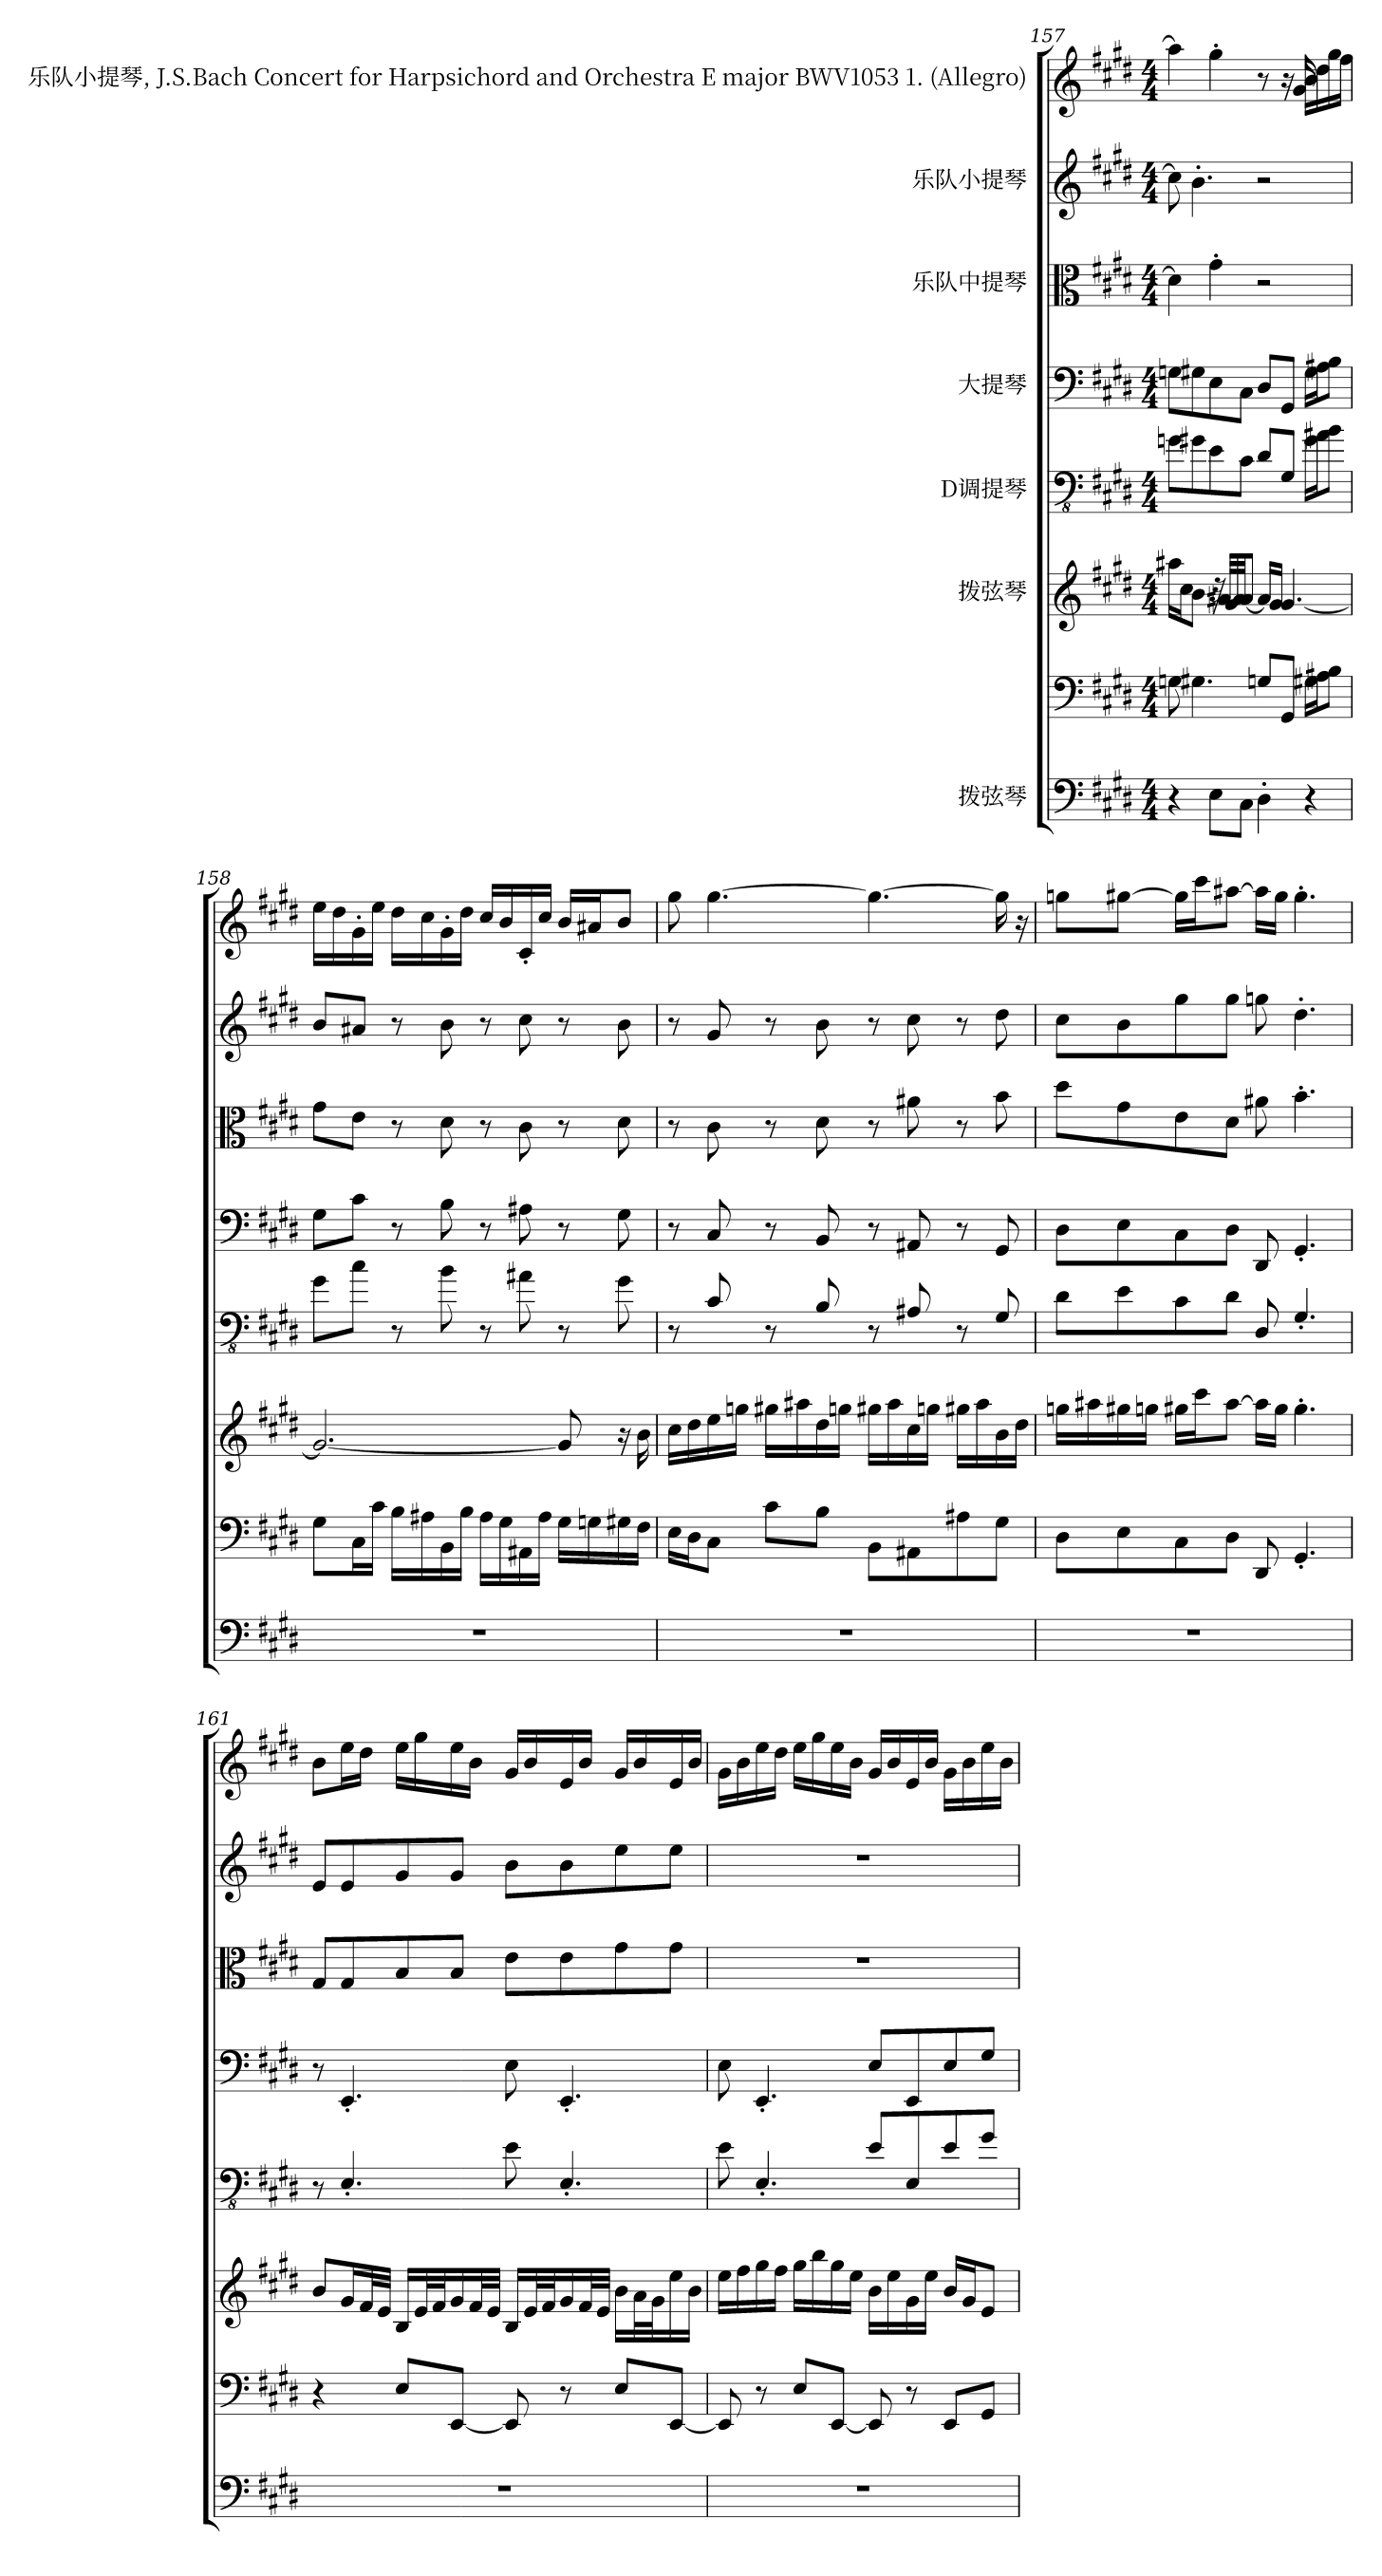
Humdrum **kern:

**kern	**kern	**kern	**kern	**kern	**kern	**kern	**kern
*part7	*part7	*part6	*part5	*part4	*part3	*part2	*part1
*staff8	*staff7	*staff6	*staff5	*staff4	*staff3	*staff2	*staff1
*I"拨弦琴	*	*I"拨弦琴	*I"D调提琴	*I"大提琴	*I"乐队中提琴	*I"乐队小提琴	*I"乐队小提琴, J.S.Bach Concert for Harpsichord and Orchestra E major BWV1053 1. (Allegro)
*clefF4	*clefF4	*clefG2	*clefFv4	*clefF4	*clefC3	*clefG2	*clefG2
*	*	*	*ITrd7c12	*	*	*	*
*k[f#c#g#d#]	*k[f#c#g#d#]	*k[f#c#g#d#]	*k[f#c#g#d#]	*k[f#c#g#d#]	*k[f#c#g#d#]	*k[f#c#g#d#]	*k[f#c#g#d#]
*M4/4	*M4/4	*M4/4	*M4/4	*M4/4	*M4/4	*M4/4	*M4/4
=157	=157	=157	=157	=157	=157	=157	=157
4r	8Gn\	16aa#X\LL	8GGn\L	8Gn\L	4d#\]	8cc#\]	4aa#\]
.	.	16cc#\J	.	.	.	.	.
.	4.G#X\	8b\J	8GG#X\	8G#X\	.	4.b'\	.
8E\L	.	32r	8EE\	8E\	4g#'\	.	4gg#'\
.	.	32a#X/LLL	.	.	.	.	.
.	.	32g#/	.	.	.	.	.
.	.	32a#/JJ	.	.	.	.	.
8C#\J	.	[8a#/J	8CC#\J	8C#\J	.	.	.
4D#'\	8Gn/L	16a#/LL]	8DD#/L	8D#/L	2r	2r	8r
.	.	16g#/JJ	.	.	.	.	.
.	8GG#/J	[4.g#/	8GGG#/J	8GG#/J	.	.	16r
.	.	.	.	.	.	.	16g#/
4r	16G#X\LL	.	16GG#\LL	16G#\LL	.	.	16b\LL
.	16A#X\J	.	16AA#X\J	16A#X\J	.	.	16dd#\
.	8B\J	.	8BB\J	8B\J	.	.	16gg#\
.	.	.	.	.	.	.	16ff#\JJ
!!LO:PB:g=z
=158	=158	=158	=158	=158	=158	=158	=158
1r	8G#\L	2.g#/_	8GG#\L	8G#\L	8g#\L	8b/L	16ee\LL
.	.	.	.	.	.	.	16dd#\
.	16C#\L	.	8C#\J	8c#\J	8e\J	8a#X/J	16g#'\
.	16c#\JJ	.	.	.	.	.	16ee\JJ
.	16B\LL	.	8r	8r	8r	8r	16dd#\LL
.	16A#X\	.	.	.	.	.	16cc#\
.	16BB\	.	8BB\	8B\	8d#\	8b\	16g#'\
.	16B\JJ	.	.	.	.	.	16dd#\JJ
.	16A#\LL	.	8r	8r	8r	8r	16cc#/LL
.	16G#\	.	.	.	.	.	16b/
.	16AA#X\	.	8AA#X\	8A#X\	8c#\	8cc#\	16c#'/
.	16A#\JJ	.	.	.	.	.	16cc#/JJ
.	16G#\LL	8g#/]	8r	8r	8r	8r	16b/LL
.	16Gn\	.	.	.	.	.	16a#X/J
.	16G#X\	16r	8GG#\	8G#\	8d#\	8b\	8b/J
.	16F#\JJ	16b\	.	.	.	.	.
=159	=159	=159	=159	=159	=159	=159	=159
1r	16E\LL	16cc#\LL	8r	8r	8r	8r	8gg#\
.	16D#\J	16dd#\	.	.	.	.	.
.	8C#\J	16ee\	8CC#/	8C#/	8c#\	8g#/	[4.gg#\
.	.	16ggn\JJ	.	.	.	.	.
.	8c#\L	16gg#X\LL	8r	8r	8r	8r	.
.	.	16aa#X\	.	.	.	.	.
.	8B\J	16dd#\	8BBB/	8BB/	8d#\	8b\	.
.	.	16ggn\JJ	.	.	.	.	.
.	8BB\L	16gg#X\LL	8r	8r	8r	8r	4.gg#\_
.	.	16aa#\	.	.	.	.	.
.	8AA#X\	16cc#\	8AAA#X/	8AA#X/	8a#X\	8cc#\	.
.	.	16ggn\JJ	.	.	.	.	.
.	8A#X\	16gg#X\LL	8r	8r	8r	8r	.
.	.	16aa#\	.	.	.	.	.
.	8G#\J	16b\	8GGG#/	8GG#/	8b\	8dd#\	16gg#\]
.	.	16dd#\JJ	.	.	.	.	16r
!!LO:PB:g=z
=160	=160	=160	=160	=160	=160	=160	=160
1r	8D#\L	16ggn\LL	8DD#\L	8D#\L	8dd#\L	8cc#\L	8ggn\L
.	.	16aa#X\	.	.	.	.	.
.	8E\	16gg#X\	8EE\	8E\	8g#\	8b\	[8gg#X\J
.	.	16ggn\JJ	.	.	.	.	.
.	8C#\	16gg#X\LL	8CC#\	8C#\	8e\	8gg#\	16gg#\LL]
.	.	16ccc#\J	.	.	.	.	16ccc#\J
.	8D#\J	[8aa#\J	8DD#\J	8D#\J	8d#\J	8gg#\J	[8aa#X\J
.	8DD#/	16aa#\LL]	8DDD#/	8DD#/	8a#X\	8ggn\	16aa#\LL]
.	.	16gg#\JJ	.	.	.	.	16gg#\JJ
.	4.GG#'/	4.gg#'\	4.GGG#'/	4.GG#'/	4.b'\	4.dd#'\	4.gg#'\
=161	=161	=161	=161	=161	=161	=161	=161
1r	4r	8b/L	8r	8r	8G#/L	8e/L	8b\L
.	.	16g#/L	4.EEE'/	4.EE'/	8G#/	8e/	16ee\L
.	.	32f#/L	.	.	.	.	16dd#\JJ
.	.	32e/JJJ	.	.	.	.	.
.	8E/L	16B/LL	.	.	8B/	8g#/	16ee\LL
.	.	32e/L	.	.	.	.	16gg#\
.	.	32f#/J	.	.	.	.	.
.	[8EE/J	16g#/	.	.	8B/J	8g#/J	16ee\
.	.	32f#/L	.	.	.	.	16b\JJ
.	.	32e/JJJ	.	.	.	.	.
.	8EE/]	16B/LL	8EE\	8E\	8e\L	8b\L	16g#/LL
.	.	32e/L	.	.	.	.	16b/
.	.	32f#/J	.	.	.	.	.
.	8r	16g#/	4.EEE'/	4.EE'/	8e\	8b\	16e/
.	.	32f#/L	.	.	.	.	16b/JJ
.	.	32e/JJJ	.	.	.	.	.
.	8E/L	16b\LL	.	.	8g#\	8ee\	16g#/LL
.	.	32a\L	.	.	.	.	16b/
.	.	32g#\J	.	.	.	.	.
.	[8EE/J	16ee\	.	.	8g#\J	8ee\J	16e/
.	.	16b\JJ	.	.	.	.	16b/JJ
!!LO:PB:g=z
=162	=162	=162	=162	=162	=162	=162	=162
1r	8EE/]	16ee\LL	8EE\	8E\	1r	1r	16g#\LL
.	.	16ff#\	.	.	.	.	16b\
.	8r	16gg#\	4.EEE'/	4.EE'/	.	.	16ee\
.	.	16ff#\JJ	.	.	.	.	16dd#\JJ
.	8E/L	16gg#\LL	.	.	.	.	16ee\LL
.	.	16bb\	.	.	.	.	16gg#\
.	[8EE/J	16gg#\	.	.	.	.	16ee\
.	.	16ee\JJ	.	.	.	.	16b\JJ
.	8EE/]	16b\LL	8EE/L	8E/L	.	.	16g#/LL
.	.	16ee\	.	.	.	.	16b/
.	8r	16g#\	8EEE/	8EE/	.	.	16e/
.	.	16ee\JJ	.	.	.	.	16b/JJ
.	8EE/L	16b/LL	8EE/	8E/	.	.	16g#\LL
.	.	16g#/J	.	.	.	.	16b\
.	8GG#/J	8e/J	8GG#/J	8G#/J	.	.	16ee\
.	.	.	.	.	.	.	16b\JJ
=	=	=	=	=	=	=	=
*-	*-	*-	*-	*-	*-	*-	*-
